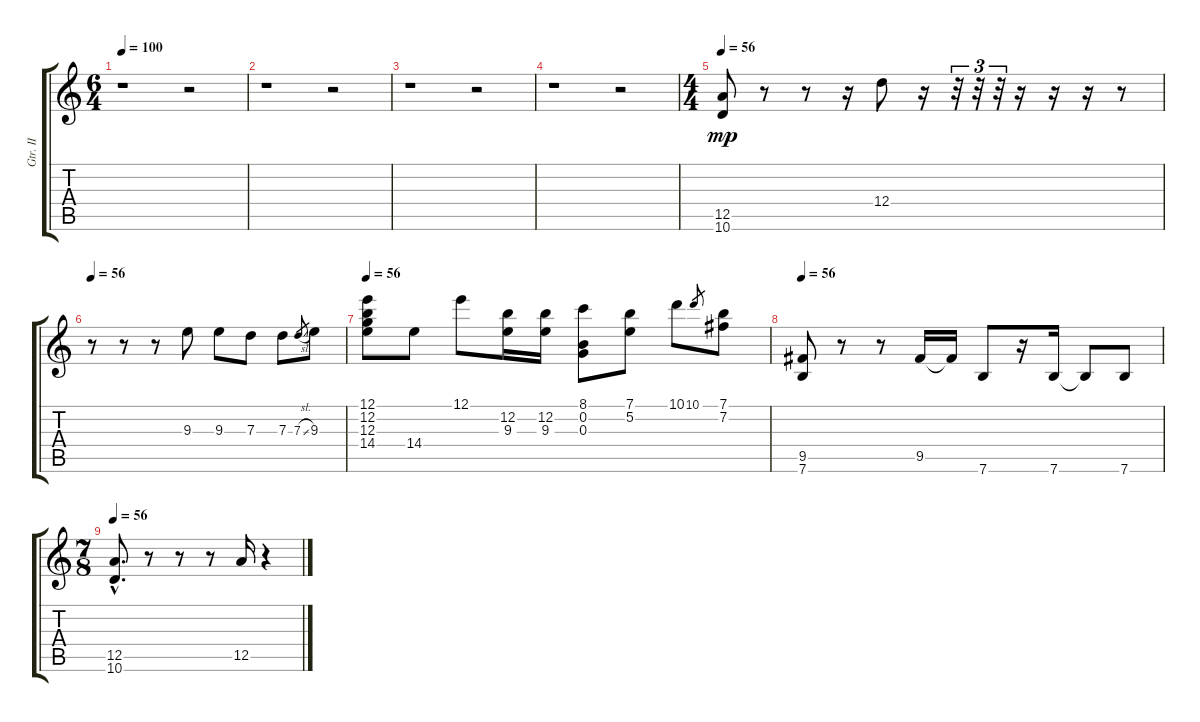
\track ("Gtr. II" "Gtr. II") {instrument acousticguitarsteel}
\staff {score tabs}
\tuning (E4 B3 G3 D3 A2 E2) {hide}
\ts (6 4)
\tempo 100
\clef g2
\ks c
r.1{dy f} r.2 |
r.1 r.2 |
r.1 r.2 |
r.1 r.2 |
\ts (4 4)
\tempo 56
(12.5 10.6).8{dy mp volume 4} r.8{volume 6} r.8{volume 8} r.16{volume 10} 12.4.8{volume 12} r.16{volume 14} r.32{tu (3 2)} r.32{tu (3 2)} r.32{tu (3 2)} r.16 r.16 r.16 r.8 |
\tempo 56
r.8 r.8 r.8 9.3.8 9.3.8 7.3.8 7.3.8 7.3{sl}.8{gr} 9.3.8 |
\tempo 56
(12.1 12.2 12.3 14.4).8 14.4.8 12.1.8 (12.2 9.3).16 (12.2 9.3).16 (8.1 0.2 0.3).8 (7.1 5.2).8 10.1.8 10.1.8{gr} (7.1 7.2).8 |
\tempo 56
(9.5 7.6).8 r.8 r.8 9.5.16 9.5{t}.16 7.6.8 r.16{volume 16} 7.6.16{volume 15} 7.6{t}.8{volume 14} 7.6.8{volume 14} |
\ts (7 8)
\tempo 56
(12.5{hac} 10.6{hac}).8{d} r.8 r.8 r.8 12.5.16 r.4
